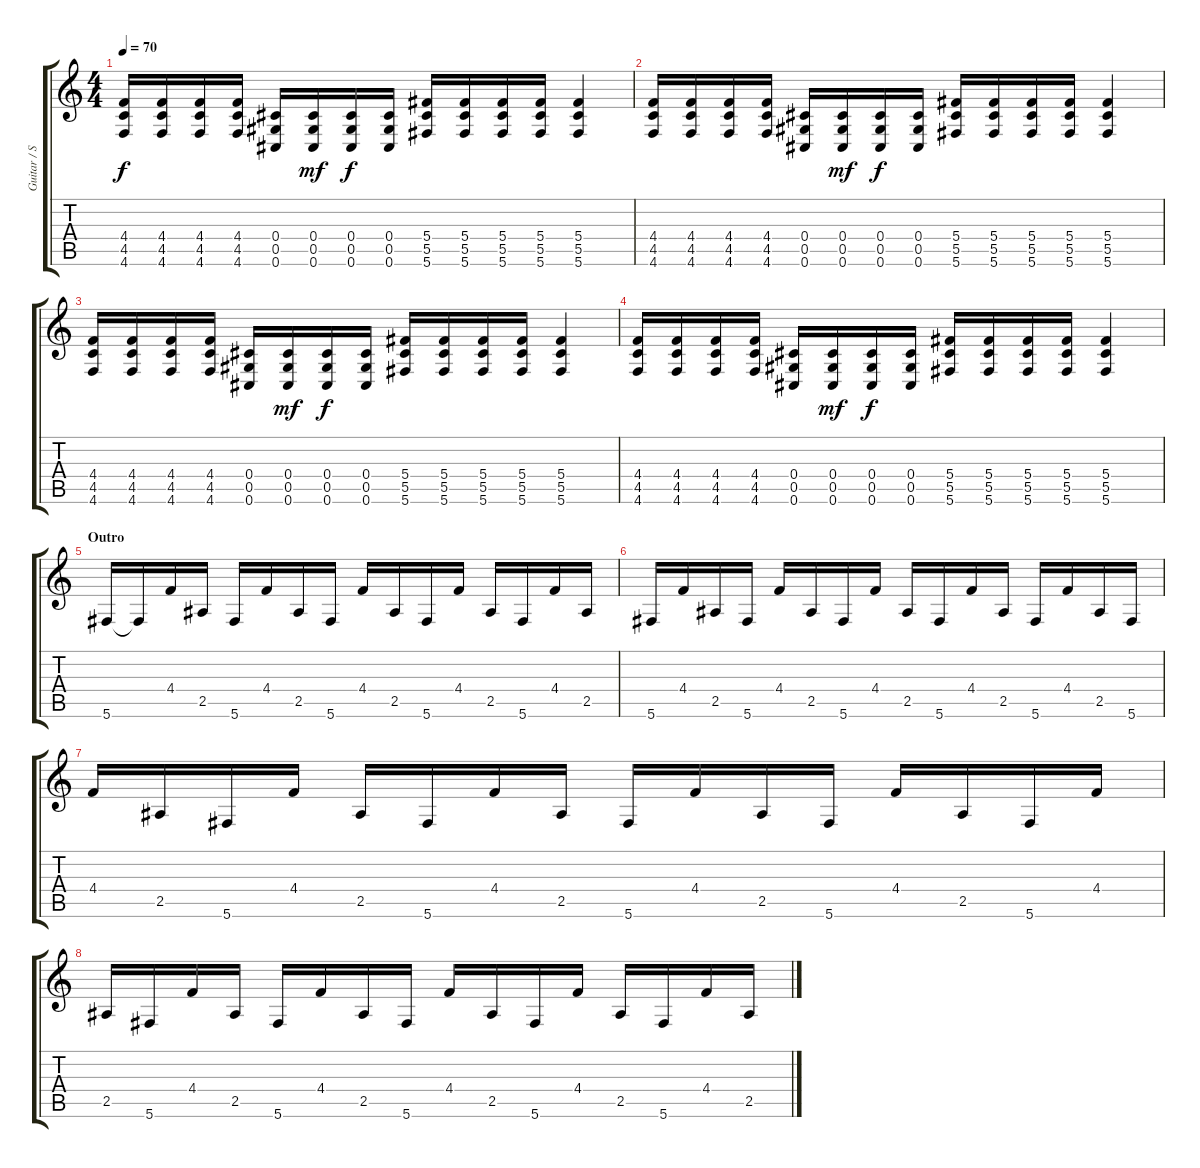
\track ("Guitar / Stef Carpenter" "Guitar / S") {instrument distortionguitar}
\staff {score tabs}
\tuning (Eb4 Bb3 Gb3 Db3 Ab2 Db2) {hide}
\ts (4 4)
\tempo 70
\clef g2
\ks c
(4.4 4.5 4.6).16{dy f} (4.4 4.5 4.6).16 (4.4 4.5 4.6).16 (4.4 4.5 4.6).16 (0.4 0.5 0.6).16 (0.4 0.5 0.6).16{dy mf} (0.4 0.5 0.6).16{dy f} (0.4 0.5 0.6).16 (5.4 5.5 5.6).16 (5.4 5.5 5.6).16 (5.4 5.5 5.6).16 (5.4 5.5 5.6).16 (5.4 5.5 5.6).4 |
(4.4 4.5 4.6).16 (4.4 4.5 4.6).16 (4.4 4.5 4.6).16 (4.4 4.5 4.6).16 (0.4 0.5 0.6).16 (0.4 0.5 0.6).16{dy mf} (0.4 0.5 0.6).16{dy f} (0.4 0.5 0.6).16 (5.4 5.5 5.6).16 (5.4 5.5 5.6).16 (5.4 5.5 5.6).16 (5.4 5.5 5.6).16 (5.4 5.5 5.6).4 |
(4.4 4.5 4.6).16 (4.4 4.5 4.6).16 (4.4 4.5 4.6).16 (4.4 4.5 4.6).16 (0.4 0.5 0.6).16 (0.4 0.5 0.6).16{dy mf} (0.4 0.5 0.6).16{dy f} (0.4 0.5 0.6).16 (5.4 5.5 5.6).16 (5.4 5.5 5.6).16 (5.4 5.5 5.6).16 (5.4 5.5 5.6).16 (5.4 5.5 5.6).4 |
(4.4 4.5 4.6).16 (4.4 4.5 4.6).16 (4.4 4.5 4.6).16 (4.4 4.5 4.6).16 (0.4 0.5 0.6).16 (0.4 0.5 0.6).16{dy mf} (0.4 0.5 0.6).16{dy f} (0.4 0.5 0.6).16 (5.4 5.5 5.6).16 (5.4 5.5 5.6).16 (5.4 5.5 5.6).16 (5.4 5.5 5.6).16 (5.4 5.5 5.6).4 |
\section ("" "Outro")
5.6.16 5.6{t}.16 4.4.16 2.5.16 5.6.16 4.4.16 2.5.16 5.6.16 4.4.16 2.5.16 5.6.16 4.4.16 2.5.16 5.6.16 4.4.16 2.5.16 |
5.6.16 4.4.16 2.5.16 5.6.16 4.4.16 2.5.16 5.6.16 4.4.16 2.5.16 5.6.16 4.4.16 2.5.16 5.6.16 4.4.16 2.5.16 5.6.16 |
4.4.16 2.5.16 5.6.16 4.4.16 2.5.16 5.6.16 4.4.16 2.5.16 5.6.16 4.4.16 2.5.16 5.6.16 4.4.16 2.5.16 5.6.16 4.4.16 |
2.5.16 5.6.16 4.4.16 2.5.16 5.6.16 4.4.16 2.5.16 5.6.16 4.4.16 2.5.16 5.6.16 4.4.16 2.5.16 5.6.16 4.4.16 2.5.16
